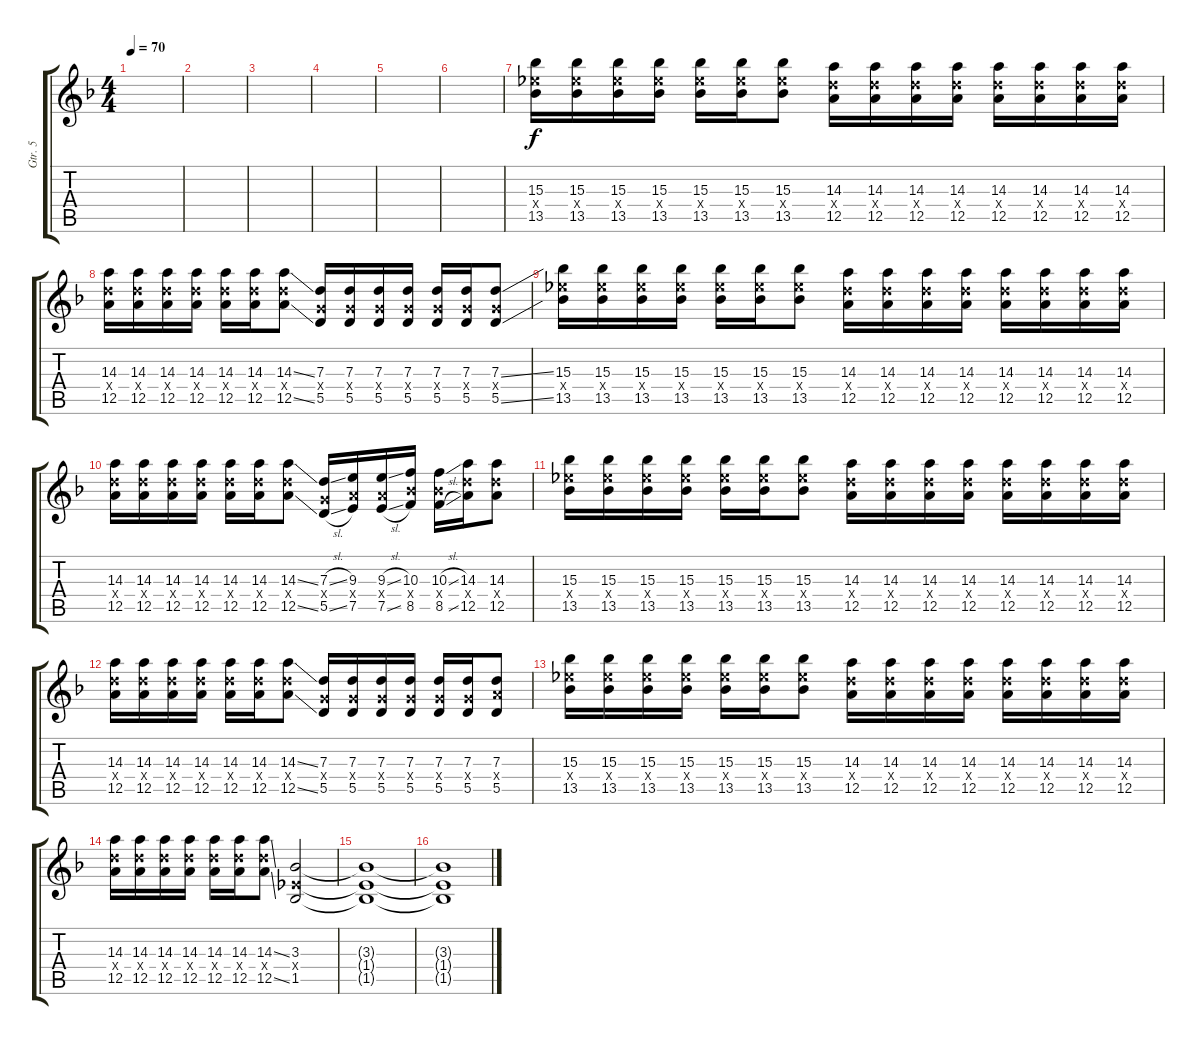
\track ("Gtr. 5" "Gtr. 5") {instrument overdrivenguitar}
\staff {score tabs}
\tuning (E4 B3 G3 D3 A2 D2) {hide}
\ts (4 4)
\tempo 70
\clef g2
\ks f
|
|
|
|
|
|
(15.3 13.4{x} 13.5).16 (15.3 13.4{x} 13.5).16 (15.3 13.4{x} 13.5).16 (15.3 13.4{x} 13.5).16 (15.3 13.4{x} 13.5).16 (15.3 13.4{x} 13.5).16 (15.3 13.4{x} 13.5).8 (14.3 12.4{x} 12.5).16 (14.3 12.4{x} 12.5).16 (14.3 12.4{x} 12.5).16 (14.3 12.4{x} 12.5).16 (14.3 12.4{x} 12.5).16 (14.3 12.4{x} 12.5).16 (14.3 12.4{x} 12.5).16 (14.3 12.4{x} 12.5).16 |
(14.3 12.4{x} 12.5).16 (14.3 12.4{x} 12.5).16 (14.3 12.4{x} 12.5).16 (14.3 12.4{x} 12.5).16 (14.3 12.4{x} 12.5).16 (14.3 12.4{x} 12.5).16 (14.3{ss} 12.4{x} 12.5{ss}).8 (7.3 5.4{x} 5.5).16 (7.3 5.4{x} 5.5).16 (7.3 5.4{x} 5.5).16 (7.3 5.4{x} 5.5).16 (7.3 5.4{x} 5.5).16 (7.3 5.4{x} 5.5).16 (7.3{ss} 5.4{x} 5.5{ss}).8 |
(15.3 13.4{x} 13.5).16 (15.3 13.4{x} 13.5).16 (15.3 13.4{x} 13.5).16 (15.3 13.4{x} 13.5).16 (15.3 13.4{x} 13.5).16 (15.3 13.4{x} 13.5).16 (15.3 13.4{x} 13.5).8 (14.3 12.4{x} 12.5).16 (14.3 12.4{x} 12.5).16 (14.3 12.4{x} 12.5).16 (14.3 12.4{x} 12.5).16 (14.3 12.4{x} 12.5).16 (14.3 12.4{x} 12.5).16 (14.3 12.4{x} 12.5).16 (14.3 12.4{x} 12.5).16 |
(14.3 12.4{x} 12.5).16 (14.3 12.4{x} 12.5).16 (14.3 12.4{x} 12.5).16 (14.3 12.4{x} 12.5).16 (14.3 12.4{x} 12.5).16 (14.3 12.4{x} 12.5).16 (14.3{ss} 12.4{x} 12.5{ss}).8 (7.3{sl} 5.4{x} 5.5{sl}).16 (9.3 7.4{x} 7.5).16 (9.3{sl} 7.4{x} 7.5{sl}).16 (10.3 8.4{x} 8.5).16 (10.3{sl} 8.4{x} 8.5{sl}).16 (14.3 12.4{x} 12.5).16 (14.3 12.4{x} 12.5).8 |
(15.3 13.4{x} 13.5).16 (15.3 13.4{x} 13.5).16 (15.3 13.4{x} 13.5).16 (15.3 13.4{x} 13.5).16 (15.3 13.4{x} 13.5).16 (15.3 13.4{x} 13.5).16 (15.3 13.4{x} 13.5).8 (14.3 12.4{x} 12.5).16 (14.3 12.4{x} 12.5).16 (14.3 12.4{x} 12.5).16 (14.3 12.4{x} 12.5).16 (14.3 12.4{x} 12.5).16 (14.3 12.4{x} 12.5).16 (14.3 12.4{x} 12.5).16 (14.3 12.4{x} 12.5).16 |
(14.3 12.4{x} 12.5).16 (14.3 12.4{x} 12.5).16 (14.3 12.4{x} 12.5).16 (14.3 12.4{x} 12.5).16 (14.3 12.4{x} 12.5).16 (14.3 12.4{x} 12.5).16 (14.3{ss} 12.4{x} 12.5{ss}).8 (7.3 5.4{x} 5.5).16 (7.3 5.4{x} 5.5).16 (7.3 5.4{x} 5.5).16 (7.3 5.4{x} 5.5).16 (7.3 5.4{x} 5.5).16 (7.3 5.4{x} 5.5).16 (7.3 7.4{x} 5.5).8 |
(15.3 13.4{x} 13.5).16 (15.3 13.4{x} 13.5).16 (15.3 13.4{x} 13.5).16 (15.3 13.4{x} 13.5).16 (15.3 13.4{x} 13.5).16 (15.3 13.4{x} 13.5).16 (15.3 13.4{x} 13.5).8 (14.3 12.4{x} 12.5).16 (14.3 12.4{x} 12.5).16 (14.3 12.4{x} 12.5).16 (14.3 12.4{x} 12.5).16 (14.3 12.4{x} 12.5).16 (14.3 12.4{x} 12.5).16 (14.3 12.4{x} 12.5).16 (14.3 12.4{x} 12.5).16 |
(14.3 12.4{x} 12.5).16 (14.3 12.4{x} 12.5).16 (14.3 12.4{x} 12.5).16 (14.3 12.4{x} 12.5).16 (14.3 12.4{x} 12.5).16 (14.3 12.4{x} 12.5).16 (14.3{ss} 12.4{x} 12.5{ss}).8 (3.3 1.4{x} 1.5).2 |
(3.3{t} 1.4{t} 1.5{t}).1 |
(3.3{t} 1.4{t} 1.5{t}).1
